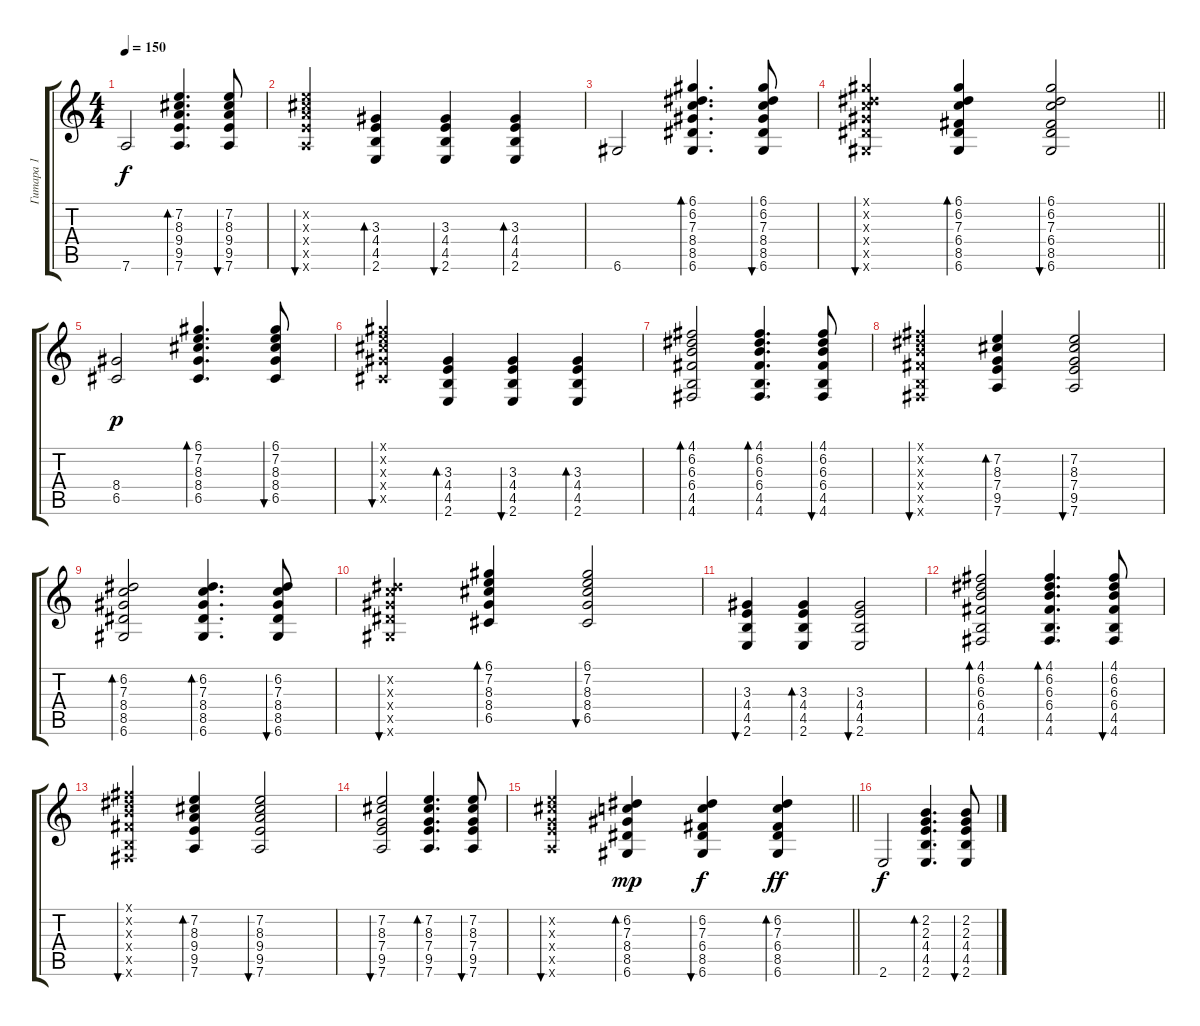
\track ("Гитара 1" "Гитара 1") {instrument acousticguitarsteel}
\staff {score tabs}
\tuning (D4 A3 F3 C3 G2 D2) {hide}
\ts (4 4)
\tempo 150
\clef g2
\ks c
7.6.2{dy f} (7.2 8.3 9.4 9.5 7.6).4{d bd 60} (7.2 8.3 9.4 9.5 7.6).8{bu 60} |
(7.2{x} 8.3{x} 9.4{x} 9.5{x} 7.6{x}).4{bu 60} (3.3 4.4 4.5 2.6).4{bd 60} (3.3 4.4 4.5 2.6).4{bu 60} (3.3 4.4 4.5 2.6).4{bd 60} |
6.6.2 (6.1 6.2 7.3 8.4 8.5 6.6).4{d bd 60} (6.1 6.2 7.3 8.4 8.5 6.6).8{bu 60} |
\barLineRight lightlight
(6.1{x} 6.2{x} 7.3{x} 8.4{x} 8.5{x} 6.6{x}).4{bu 60} (6.1 6.2 7.3 6.4 8.5 6.6).4{bd 60} (6.1 6.2 7.3 6.4 8.5 6.6).2{bu 60} |
(8.4 6.5).2{dy p} (6.1 7.2 8.3 8.4 6.5).4{d bd 60} (6.1 7.2 8.3 8.4 6.5).8{bu 60} |
(6.1{x} 7.2{x} 8.3{x} 8.4{x} 6.5{x}).4{bu 60} (3.3 4.4 4.5 2.6).4{bd 60} (3.3 4.4 4.5 2.6).4{bu 60} (3.3 4.4 4.5 2.6).4{bd 60} |
(4.1 6.2 6.3 6.4 4.5 4.6).2{bd 60} (4.1 6.2 6.3 6.4 4.5 4.6).4{d bd 60} (4.1 6.2 6.3 6.4 4.5 4.6).8{bu 60} |
(4.1{x} 6.2{x} 6.3{x} 6.4{x} 4.5{x} 4.6{x}).4{bu 60} (7.2 8.3 7.4 9.5 7.6).4{bd 60} (7.2 8.3 7.4 9.5 7.6).2{bu 60} |
(6.2 7.3 8.4 8.5 6.6).2{bd 60} (6.2 7.3 8.4 8.5 6.6).4{d bd 60} (6.2 7.3 8.4 8.5 6.6).8{bu 60} |
(6.2{x} 7.3{x} 8.4{x} 8.5{x} 6.6{x}).4{bu 60} (6.1 7.2 8.3 8.4 6.5).4{bd 60} (6.1 7.2 8.3 8.4 6.5).2{bu 60} |
(3.3 4.4 4.5 2.6).4{bu 60} (3.3 4.4 4.5 2.6).4{bd 60} (3.3 4.4 4.5 2.6).2{bu 60} |
(4.1 6.2 6.3 6.4 4.5 4.6).2{bd 60} (4.1 6.2 6.3 6.4 4.5 4.6).4{d bd 60} (4.1 6.2 6.3 6.4 4.5 4.6).8{bu 60} |
(4.1{x} 6.2{x} 6.3{x} 6.4{x} 4.5{x} 4.6{x}).4{bu 60} (7.2 8.3 9.4 9.5 7.6).4{bd 60} (7.2 8.3 9.4 9.5 7.6).2{bu 60} |
(7.2 8.3 7.4 9.5 7.6).2{bu 60} (7.2 8.3 7.4 9.5 7.6).4{d bd 60} (7.2 8.3 7.4 9.5 7.6).8{bu 60} |
\barLineRight lightlight
(7.2{x} 8.3{x} 7.4{x} 9.5{x} 7.6{x}).4{bu 60} (6.2 7.3 8.4 8.5 6.6).4{bd 60 dy mp} (6.2 7.3 6.4 8.5 6.6).4{bu 60 dy f} (6.2 7.3 6.4 8.5 6.6).4{bd 60 dy ff} |
2.6.2{dy f} (2.2 2.3 4.4 4.5 2.6).4{d bd 60} (2.2 2.3 4.4 4.5 2.6).8{bu 60}
